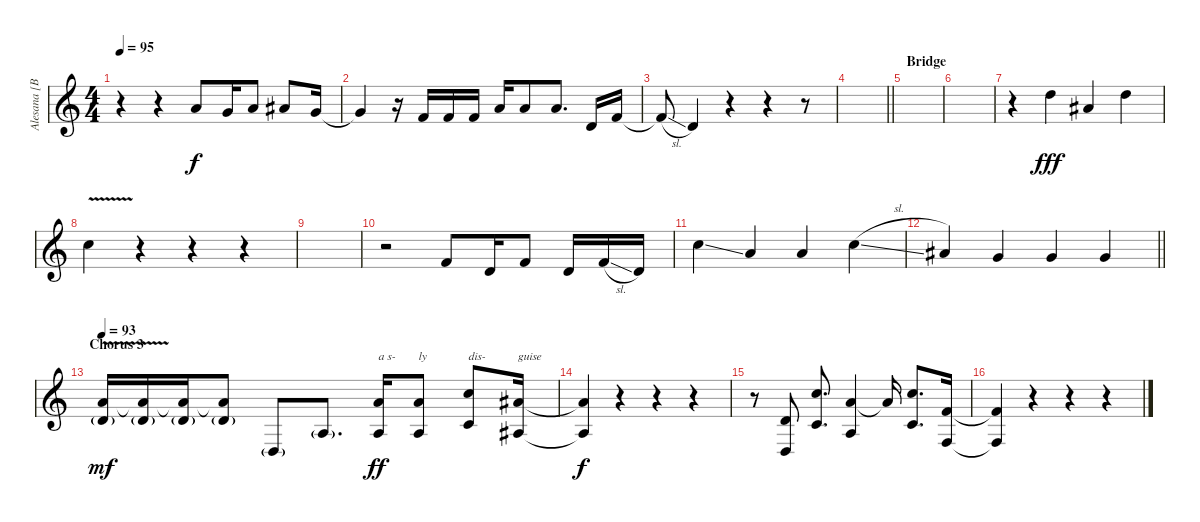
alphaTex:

\track ("Alesana [Backup Vocals]" "Alesana [B") {instrument harmonica}
\staff {score}
\tuning (E4 B3 G3 D3 A2 E2) {hide}
\ts (4 4)
\tempo 95
\clef g2
\ks c
r.4{dy f} r.4 5.1.8 3.1.16 5.1.8 6.1.8 3.1.16 |
3.1{t}.4 r.16 1.1.16 1.1.16 1.1.16 5.1.16 5.1.8 5.1.8{d} 3.2.16 6.2.16 |
6.2{sl t}.8 3.2.4 r.4 r.4 r.8 |
\barLineRight lightlight
|
\section ("" "Bridge")
|
|
r.4 10.1.4{dy fff} 6.1.4 10.1.4 |
8.1{v}.4 r.4 r.4 r.4 |
|
r.2 1.1.8 3.2.16 1.1.8 3.2.16 6.2{sl}.16 3.2.16 |
8.1{ss}.4 5.1.4 5.1.4 8.1{sl}.4 |
\barLineRight lightlight
6.1.4 3.1.4 3.1.4 3.1.4 |
\section ("" "Chorus 3")
\tempo 93
(5.1{v} 3.2{g}).16{dy mf balance 8} (5.1{t} 3.2{g}).16 (5.1{t} 3.2{g}).16 (5.1{t} 3.2{g}).8 0.4{g}.8 2.3{g}.8{d} (5.1 2.3).16{txt "a s-" dy ff} (5.1 2.3).8{txt "ly"} (8.1 5.3).8{txt "dis-"} (6.1 3.3).16{txt "guise"} |
(6.1{t} 3.3{t}).4{dy f} r.4 r.4 r.4 |
r.8 (3.2 0.4).8 (8.1 5.3).8{d} (5.1 2.3).4 5.1{t}.16 (8.1 5.3).8{d} (1.1 3.4).16 |
(1.1{t} 3.4{t}).4 r.4 r.4 r.4
